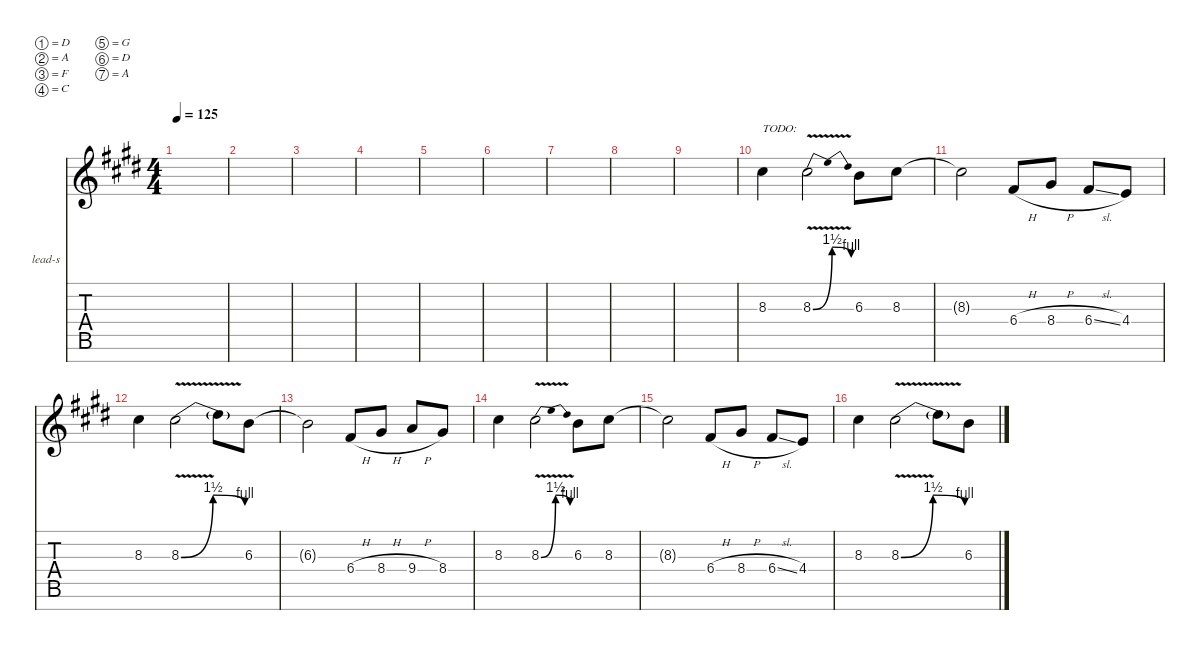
\defaultSystemsLayout 4
\hideDynamics
\bracketExtendMode nobrackets
\firstSystemTrackNameOrientation horizontal
\otherSystemsTrackNameOrientation horizontal
\track ("lead" "lead-s") {defaultSystemsLayout 4 solo instrument overdrivenguitar}
\staff {score tabs}
\tuning (D4 A3 F3 C3 G2 D2 A1)
\ts (4 4)
\scale
0.928779
\tempo 125
\accidentals auto
\clef g2
\ottava regular
\simile none
\scale
1.21366
\ks c#minor
|
\scale
1.21366
\scale
0.928779 |
\scale
0.928779
\scale
0.928779 |
\scale
0.928779
\scale
0.928779 |
\scale
0.928779
\scale
1.21366 |
\scale
1.21366
\scale
0.928779 |
\scale
0.928779
\scale
0.928779 |
\scale
0.928779
\scale
0.928779 |
\scale
0.928779
\scale
1.21366 |
\scale
1.21366
\scale
0.928779 8.3{acc #}.4{txt "TODO:" beam Down} 8.3{be (bendrelease 0 0 10.2 6 39 6 47.4 4) v acc #}.2{beam Down} 6.3{acc forcenatural}.8{beam Down} 8.3{acc #}.8{beam Down} |
\scale
0.928779
\scale
0.928779 8.3{t acc #}.2{beam Down} 6.4{h acc #}.8{beam Up} 8.4{h acc #}.8{beam Up} 6.4{sl acc #}.8{beam Up} 4.4{acc forcenatural}.8{beam Up} |
\scale
0.928779
\scale
0.928779 8.3{acc #}.4{beam Down} 8.3{be (bendrelease 0 0 10.2 6 31.2 6 40.8 4) v acc #}.2{beam Down} 8.3{t}.8{beam Down} 6.3{acc forcenatural}.8{beam Down} |
\scale
0.928779
\scale
1.21366 6.3{t acc forcenatural}.2{beam Down} 6.4{h acc #}.8{beam Up} 8.4{h acc #}.8{beam Up} 9.4{h acc forcenatural}.8{beam Up} 8.4{acc #}.8{beam Up} |
\scale
1.20924
\scale
0.928779 8.3{acc #}.4{beam Down} 8.3{be (bendrelease 0 0 10.2 6 39 6 47.4 4) v acc #}.2{beam Down} 6.3{acc forcenatural}.8{beam Down} 8.3{acc #}.8{beam Down} |
\scale
0.924358
\scale
0.928779 8.3{t acc #}.2{beam Down} 6.4{h acc #}.8{beam Up} 8.4{h acc #}.8{beam Up} 6.4{sl acc #}.8{beam Up} 4.4{acc forcenatural}.8{beam Up} |
\scale
0.924358
\scale
0.928779 8.3{acc #}.4{beam Down} 8.3{be (bendrelease 0 0 10.2 6 31.2 6 40.8 4) v acc #}.2{beam Down} 8.3{t}.8{beam Down} 6.3{acc forcenatural}.8{beam Down}
